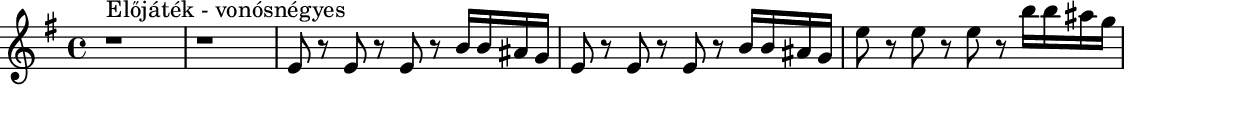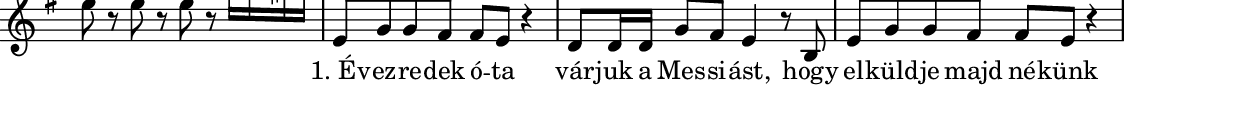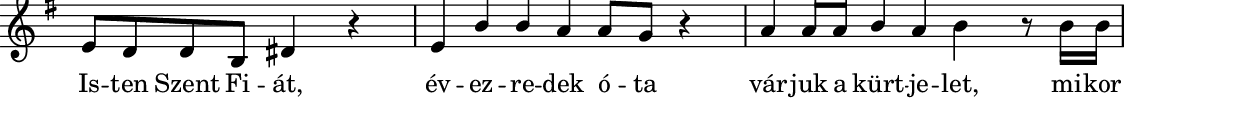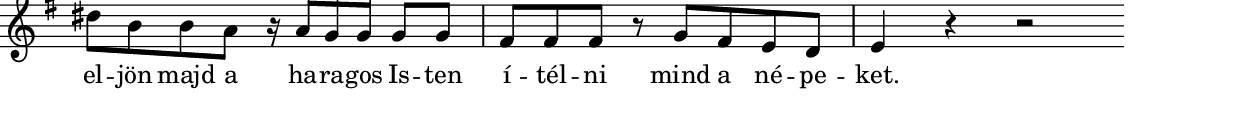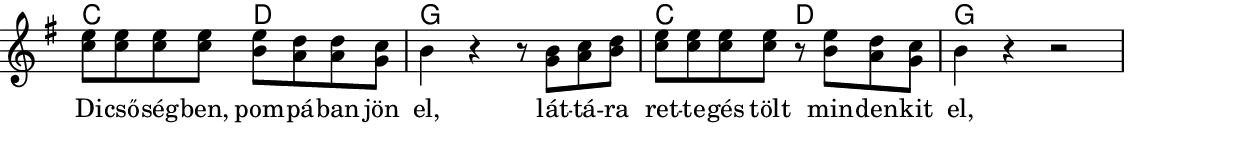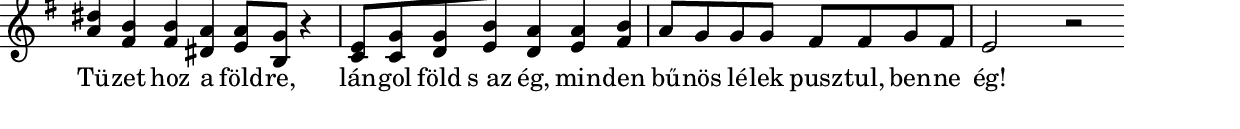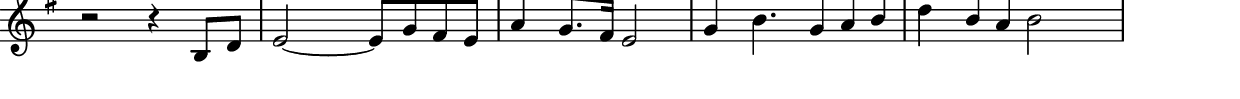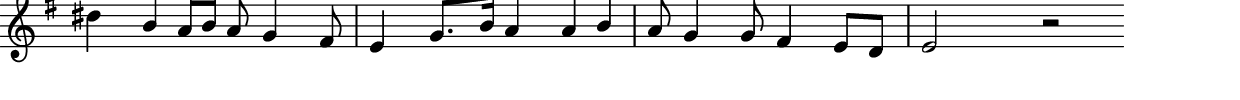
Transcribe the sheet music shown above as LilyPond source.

% MusicXML to Lilypond converter by Kovi

szovegAAA = \lyricmode {   \skip 4  \skip 4  \skip 4  \skip 4  \skip 4  \skip 4  \skip 4  \skip 4  \skip 4  \skip 4  \skip 4  \skip 4  \skip 4  \skip 4  \skip 4  \skip 4  \skip 4  \skip 4  \skip 4  \skip 4  \skip 4  \skip 4  \skip 4  \skip 4  \skip 4  \skip 4  \skip 4  \skip 4 "1. Év" -- "ez" -- "re" -- "dek" "ó" -- "ta" "vár" -- "juk" "a" "Mes" -- "si" -- "ást," "hogy" "el" -- "küld" -- "je" "majd" "né" -- "künk" "Is" -- "ten" "Szent" "Fi" -- "át," "év" -- "ez" -- "re" -- "dek" "ó" -- "ta" "vár" -- "juk" "a" "kürt" -- "je" -- "let," "mi" -- "kor" "el" -- "jön" "majd" "a" "ha" -- "ra" -- "gos" "Is" -- "ten" "í" -- "tél" -- "ni" "mind" "a" "né" -- "pe" -- "ket." "Di" -- "cső" -- "ség" -- "ben," "pom" -- "pá" -- "ban" "jön" "el," "lát" -- "tá" -- "ra" "ret" -- "te" -- "gés" "tölt" "min" -- "den" -- "kit" "el," "Tü" -- "zet" "hoz" "a" "föld" -- "re," "lán" -- "gol" "föld" "s az" "ég," "min" -- "den" "bű" -- "nös" "lé" -- "lek" "pusz" -- "tul," "ben" -- "ne" "ég!"  \skip 4  \skip 4  \skip 4  \skip 4  \skip 4  \skip 4  \skip 4  \skip 4  \skip 4  \skip 4  \skip 4  \skip 4  \skip 4  \skip 4  \skip 4  \skip 4  \skip 4  \skip 4  \skip 4  \skip 4  \skip 4  \skip 4  \skip 4  \skip 4  \skip 4  \skip 4  \skip 4  \skip 4  \skip 4  \skip 4  \skip 4  \skip 4  \skip 4  \skip 4  \skip 4  \skip 4  \skip 4  \skip 4  }

% Analyzing...
% 1 parts
% 1 Staff
% forceBassClefActive = 
melody = {
% 230 notes in the part
% 1 voices

\new Staff
\new Voice {
% 230 notes
% 32 mesaures

% Measure 1
\clef "treble"
\key g \major
\time 4/4 
r1 ^"Előjáték - vonósnégyes"
% Measure 2
r1 
% Measure 3
e'8 r8 e'8 r8 e'8 r8 b'16 b'16 ais'16 g'16 
% Measure 4
e'8 r8 e'8 r8 e'8 r8 b'16 b'16 ais'16 g'16 
% Measure 5
e''8 r8 e''8 r8 e''8 r8 b''16 b''16 ais''16 g''16 
% Measure 6
\break
e''8 r8 e''8 r8 e''8 r8 b''16 b''16 ais''16 g''16 
% Measure 7
e'8 g'8 g'8 fis'8 fis'8 e'8 r4 
% Measure 8
d'8 d'16 d'16 g'8 fis'8 e'4 r8 b8 
% Measure 9
e'8 g'8 g'8 fis'8 fis'8 e'8 r4 
% Measure 10
\break
e'8 d'8 d'8 b8 dis'4 r4 
% Measure 11
e'8 b'8 b'8 a'8 a'8 g'8 r4 
% Measure 12
a'8 a'16 a'16 b'8 a'8 b'4 r8 b'16 b'16 
% Measure 13
\break
dis''8 b'8 b'8 a'8 r16 a'16 g'16 g'16 g'8 g'8 
% Measure 14
fis'8 fis'8 fis'8 r8 g'8 fis'8 e'8 d'8 
% Measure 15
e'4 r4 r2 
% Measure 16
\bar "|:" \break
\once \override Score.RehearsalMark #'self-alignment-X = #LEFT
\mark \markup{ \fontsize #-1 \box Refrén } 
<c'' e'' >8 <c'' e'' >8 <c'' e'' >8 <c'' e'' >8 <b' e'' >8 <a' d'' >8 <a' d'' >8 <g' c'' >8 
% Measure 17
b'4 r4 r8 <g' b' >8 <a' c'' >8 <b' d'' >8 
% Measure 18
<c'' e'' >8 <c'' e'' >8 <c'' e'' >8 <c'' e'' >8 r8 <b' e'' >8 <a' d'' >8 <g' c'' >8 
% Measure 19
b'4 r4 r2 
% Measure 20
\break
<a' dis'' >8 <fis' b' >8 <fis' b' >8 <dis' a' >8 <e' a' >8 <b g' >8 r4 
% Measure 21
<c' e' >8 <c' g' >8 <d' g' >8 <e' b' >8 <d' a' >4 <e' a' >8 <fis' b' >8 
% Measure 22
a'8 g'8 g'8 g'8 fis'8 fis'8 g'8 fis'8 
% Measure 23
e'2 r2 \bar ":|:" 
% Measure 24
\break
r2 ^"Közjáték - fuvola"r4 b8 d'8 
% Measure 25
e'2~ e'8 g'8 fis'8 e'8 
% Measure 26
a'4 g'8. fis'16 e'2 
% Measure 27
g'4 b'4. g'8 a'8 b'8 
% Measure 28
d''4 b'8 a'8 b'2 
% Measure 29
\break
dis''4 b'8 a'16 b'16 a'8 g'4 fis'8 
% Measure 30
e'4 g'8. b'16 a'4 a'8 b'8 
% Measure 31
a'8 g'4 g'8 fis'4 e'8 d'8 
% Measure 32
e'2 r2 \bar ":|" 
} % voice
\addlyrics { \szovegAAA }

} % melody


harmonies = \chordmode {
% 38 chords
\germanChords
s4 s4 s4 s4 s4 s4 s4 s4 s4 s4 s4 s4 s4 s4 s4 s4 s4 s4 s4 s4 s4 s4 s4 s4 e4:m s4 s4 s4 d4 s4 e4:m s4 e4:m s4 s4 s4 d4 s4 b4:7 s4 e4:m s4 s4 s4 d4 s4 g4 s4 b4:7 s4 s16 c4 s8. d4 s4 s4 s4 e4:m s4 s4 s4 c4 s4 d4 s4 g4 s4 s4 s4 c4 s4 d4 s4 g4 s4 s4 s4 b4:7 s4 e4:m s4 c4 s4 d4 s4 c4 s4 d4 s4 e4:m s4 s4 s4 s4 s4 s4 s4 e4:m s4 s4 s4 d4 s4 s4 s4 e4:m s4 s4 s4 d4 s4 g4 s4 b4:7 s4 e4:m s4 c4 s4 d4 s4 c4 s4 d4 s4 e4:m
}

\include "../../definitions.ly"
